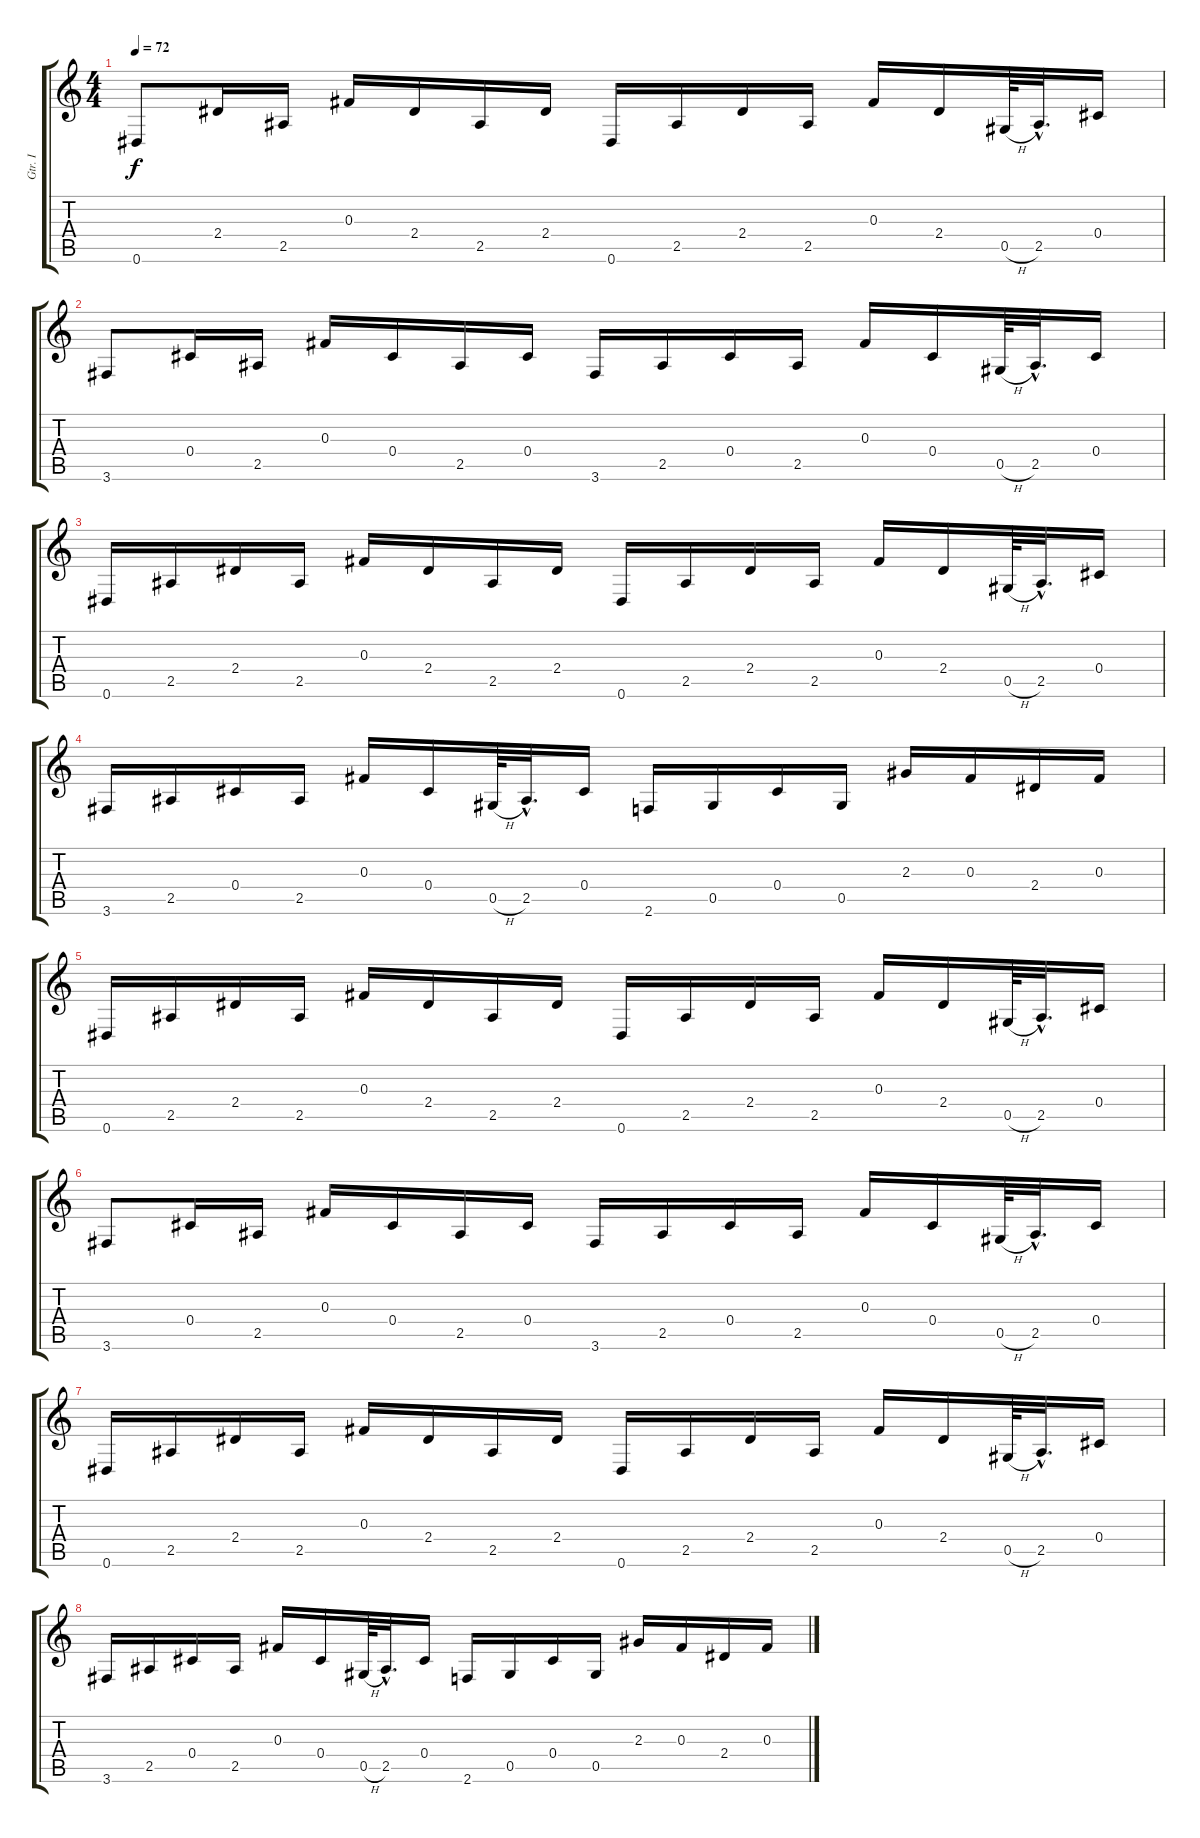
\track ("Gtr. I" "Gtr. I") {instrument electricguitarclean}
\staff {score tabs}
\tuning (Eb4 Bb3 Gb3 Db3 Ab2 Eb2) {hide}
\ts (4 4)
\tempo 72
\clef g2
\ks c
0.6.8{dy f instrument electricguitarclean} 2.4.16 2.5.16 0.3.16 2.4.16 2.5.16 2.4.16 0.6.16 2.5.16 2.4.16 2.5.16 0.3.16 2.4.16 0.5{h}.64 2.5{hac}.32{d} 0.4.16 |
3.6.8 0.4.16 2.5.16 0.3.16 0.4.16 2.5.16 0.4.16 3.6.16 2.5.16 0.4.16 2.5.16 0.3.16 0.4.16 0.5{h}.64 2.5{hac}.32{d} 0.4.16 |
0.6.16 2.5.16 2.4.16 2.5.16 0.3.16 2.4.16 2.5.16 2.4.16 0.6.16 2.5.16 2.4.16 2.5.16 0.3.16 2.4.16 0.5{h}.64 2.5{hac}.32{d} 0.4.16 |
3.6.16 2.5.16 0.4.16 2.5.16 0.3.16 0.4.16 0.5{h}.64 2.5{hac}.32{d} 0.4.16 2.6.16 0.5.16 0.4.16 0.5.16 2.3.16 0.3.16 2.4.16 0.3.16 |
0.6.16 2.5.16 2.4.16 2.5.16 0.3.16 2.4.16 2.5.16 2.4.16 0.6.16 2.5.16 2.4.16 2.5.16 0.3.16 2.4.16 0.5{h}.64 2.5{hac}.32{d} 0.4.16 |
3.6.8 0.4.16 2.5.16 0.3.16 0.4.16 2.5.16 0.4.16 3.6.16 2.5.16 0.4.16 2.5.16 0.3.16 0.4.16 0.5{h}.64 2.5{hac}.32{d} 0.4.16 |
0.6.16 2.5.16 2.4.16 2.5.16 0.3.16 2.4.16 2.5.16 2.4.16 0.6.16 2.5.16 2.4.16 2.5.16 0.3.16 2.4.16 0.5{h}.64 2.5{hac}.32{d} 0.4.16 |
3.6.16 2.5.16 0.4.16 2.5.16 0.3.16 0.4.16 0.5{h}.64 2.5{hac}.32{d} 0.4.16 2.6.16 0.5.16 0.4.16 0.5.16 2.3.16 0.3.16 2.4.16 0.3.16
